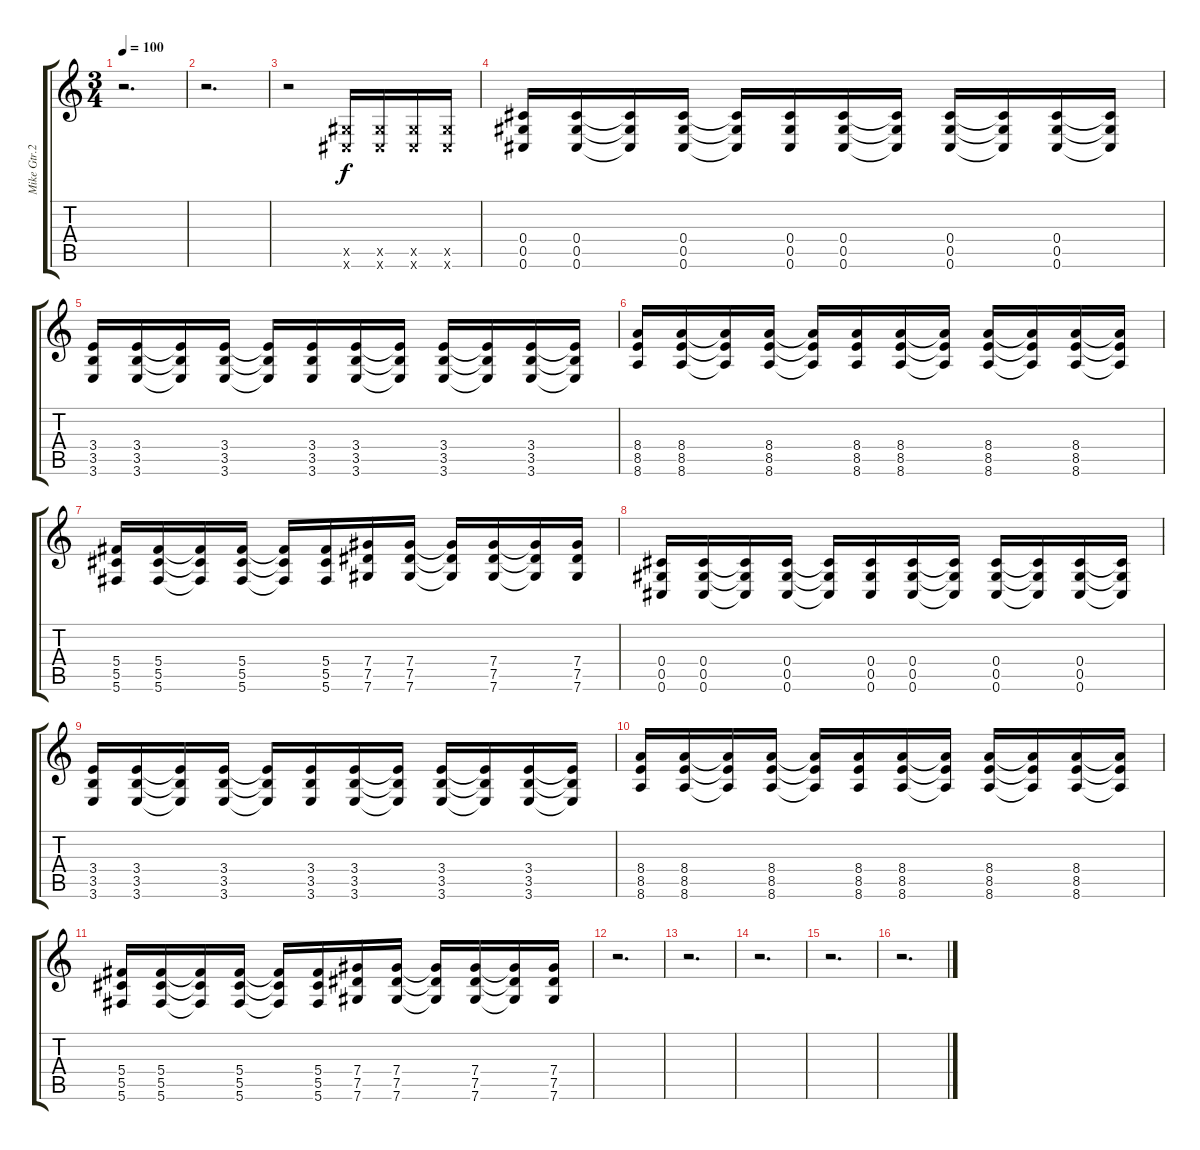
\track ("Mike Gtr.2" "Mike Gtr.2") {instrument distortionguitar}
\staff {score tabs}
\tuning (Eb4 Bb3 Gb3 Db3 Ab2 Db2) {hide}
\ts (3 4)
\tempo 100
\clef g2
\ks c
r.2{d dy f} |
r.2{d} |
r.2{balance 8} (0.5{x} 0.6{x}).16 (0.5{x} 0.6{x}).16 (0.5{x} 0.6{x}).16 (0.5{x} 0.6{x}).16 |
(0.4 0.5 0.6).16{volume 16 balance 16} (0.4 0.5 0.6).16 (0.4{t} 0.5{t} 0.6{t}).16 (0.4 0.5 0.6).16 (0.4{t} 0.5{t} 0.6{t}).16 (0.4 0.5 0.6).16 (0.4 0.5 0.6).16 (0.4{t} 0.5{t} 0.6{t}).16 (0.4 0.5 0.6).16 (0.4{t} 0.5{t} 0.6{t}).16 (0.4 0.5 0.6).16 (0.4{t} 0.5{t} 0.6{t}).16 |
(3.4 3.5 3.6).16 (3.4 3.5 3.6).16 (3.4{t} 3.5{t} 3.6{t}).16 (3.4 3.5 3.6).16 (3.4{t} 3.5{t} 3.6{t}).16 (3.4 3.5 3.6).16 (3.4 3.5 3.6).16 (3.4{t} 3.5{t} 3.6{t}).16 (3.4 3.5 3.6).16 (3.4{t} 3.5{t} 3.6{t}).16 (3.4 3.5 3.6).16 (3.4{t} 3.5{t} 3.6{t}).16 |
(8.4 8.5 8.6).16 (8.4 8.5 8.6).16 (8.4{t} 8.5{t} 8.6{t}).16 (8.4 8.5 8.6).16 (8.4{t} 8.5{t} 8.6{t}).16 (8.4 8.5 8.6).16 (8.4 8.5 8.6).16 (8.4{t} 8.5{t} 8.6{t}).16 (8.4 8.5 8.6).16 (8.4{t} 8.5{t} 8.6{t}).16 (8.4 8.5 8.6).16 (8.4{t} 8.5{t} 8.6{t}).16 |
(5.4 5.5 5.6).16 (5.4 5.5 5.6).16 (5.4{t} 5.5{t} 5.6{t}).16 (5.4 5.5 5.6).16 (5.4{t} 5.5{t} 5.6{t}).16 (5.4 5.5 5.6).16 (7.4 7.5 7.6).16 (7.4 7.5 7.6).16 (7.4{t} 7.5{t} 7.6{t}).16 (7.4 7.5 7.6).16 (7.4{t} 7.5{t} 7.6{t}).16 (7.4 7.5 7.6).16 |
(0.4 0.5 0.6).16 (0.4 0.5 0.6).16 (0.4{t} 0.5{t} 0.6{t}).16 (0.4 0.5 0.6).16 (0.4{t} 0.5{t} 0.6{t}).16 (0.4 0.5 0.6).16 (0.4 0.5 0.6).16 (0.4{t} 0.5{t} 0.6{t}).16 (0.4 0.5 0.6).16 (0.4{t} 0.5{t} 0.6{t}).16 (0.4 0.5 0.6).16 (0.4{t} 0.5{t} 0.6{t}).16 |
(3.4 3.5 3.6).16 (3.4 3.5 3.6).16 (3.4{t} 3.5{t} 3.6{t}).16 (3.4 3.5 3.6).16 (3.4{t} 3.5{t} 3.6{t}).16 (3.4 3.5 3.6).16 (3.4 3.5 3.6).16 (3.4{t} 3.5{t} 3.6{t}).16 (3.4 3.5 3.6).16 (3.4{t} 3.5{t} 3.6{t}).16 (3.4 3.5 3.6).16 (3.4{t} 3.5{t} 3.6{t}).16 |
(8.4 8.5 8.6).16 (8.4 8.5 8.6).16 (8.4{t} 8.5{t} 8.6{t}).16 (8.4 8.5 8.6).16 (8.4{t} 8.5{t} 8.6{t}).16 (8.4 8.5 8.6).16 (8.4 8.5 8.6).16 (8.4{t} 8.5{t} 8.6{t}).16 (8.4 8.5 8.6).16 (8.4{t} 8.5{t} 8.6{t}).16 (8.4 8.5 8.6).16 (8.4{t} 8.5{t} 8.6{t}).16 |
(5.4 5.5 5.6).16 (5.4 5.5 5.6).16 (5.4{t} 5.5{t} 5.6{t}).16 (5.4 5.5 5.6).16 (5.4{t} 5.5{t} 5.6{t}).16 (5.4 5.5 5.6).16 (7.4 7.5 7.6).16 (7.4 7.5 7.6).16 (7.4{t} 7.5{t} 7.6{t}).16 (7.4 7.5 7.6).16 (7.4{t} 7.5{t} 7.6{t}).16 (7.4 7.5 7.6).16 |
r.2{d} |
r.2{d} |
r.2{d} |
r.2{d} |
r.2{d}
